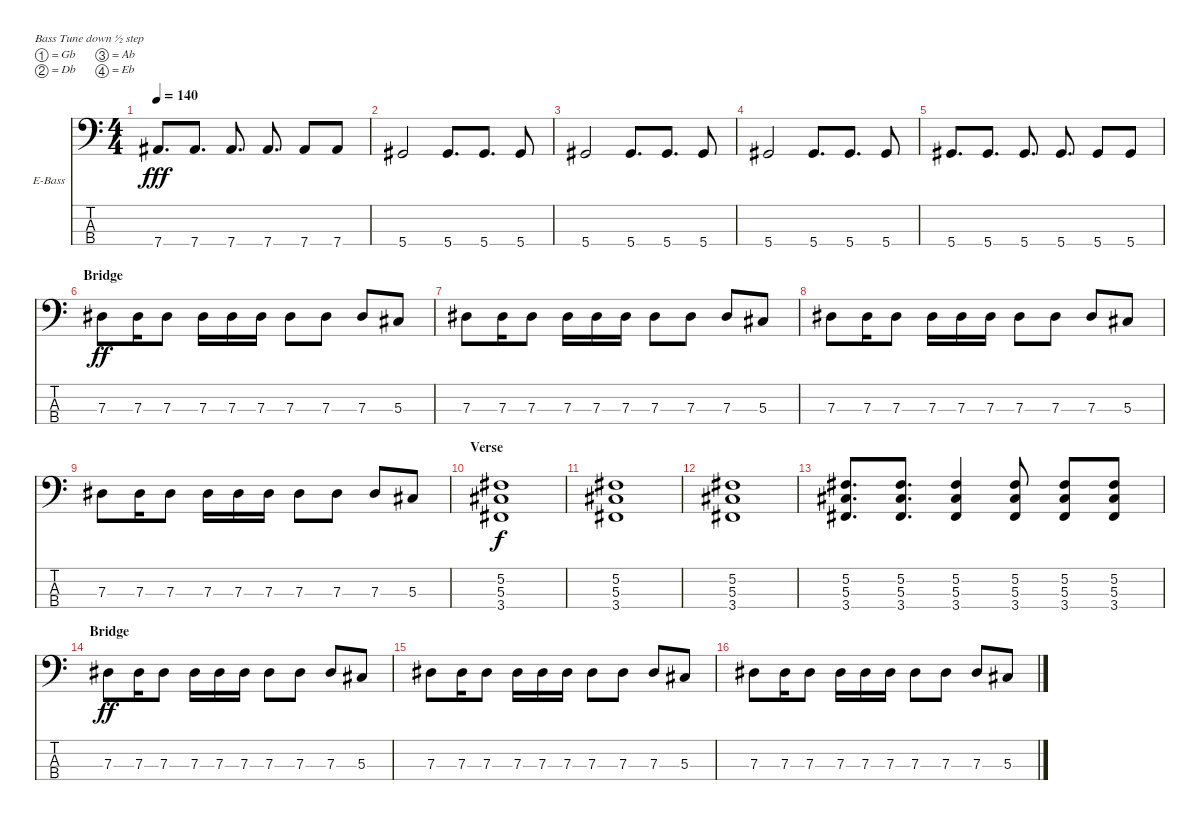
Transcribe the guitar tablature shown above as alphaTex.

\defaultSystemsLayout 4
\bracketExtendMode nobrackets
\firstSystemTrackNameOrientation horizontal
\otherSystemsTrackNameOrientation horizontal
\track ("Lemmy" "E-Bass") {instrument electricbassfinger}
\staff {score tabs}
\tuning (Gb2 Db2 Ab1 Eb1)
\ts (4 4)
\tempo 140
\clef f4
\scale
0.333333
\ks c
7.4.8{d dy fff} 7.4.8{d} 7.4.8{d} 7.4.8{d} 7.4.8 7.4.8 |
\scale
0.333333 5.4.2 5.4.8{d} 5.4.8{d} 5.4.8 |
\scale
0.333333 5.4.2 5.4.8{d} 5.4.8{d} 5.4.8 |
\scale
0.333333 5.4.2 5.4.8{d} 5.4.8{d} 5.4.8 |
\scale
0.333333 5.4.8{d} 5.4.8{d} 5.4.8{d} 5.4.8{d} 5.4.8 5.4.8 |
\section ("" "Bridge")
\scale
0.333333 7.3.8{dy ff} 7.3.16 7.3.8 7.3.16 7.3.16 7.3.16 7.3.8 7.3.8 7.3.8 5.3.8 |
\scale
0.333333 7.3.8 7.3.16 7.3.8 7.3.16 7.3.16 7.3.16 7.3.8 7.3.8 7.3.8 5.3.8 |
\scale
0.333333 7.3.8 7.3.16 7.3.8 7.3.16 7.3.16 7.3.16 7.3.8 7.3.8 7.3.8 5.3.8 |
\scale
0.333333 7.3.8 7.3.16 7.3.8 7.3.16 7.3.16 7.3.16 7.3.8 7.3.8 7.3.8 5.3.8 |
\section ("" "Verse")
\scale
0.333333 (3.4 5.3 5.2).1{dy f} |
\scale
0.333333 (3.4 5.3 5.2).1 |
\scale
0.333333 (3.4 5.3 5.2).1 |
\scale
0.333333 (3.4 5.3 5.2).8{d} (3.4 5.3 5.2).8{d} (3.4 5.3 5.2).4 (3.4 5.3 5.2).8 (3.4 5.3 5.2).8 (3.4 5.3 5.2).8 |
\section ("" "Bridge")
\scale
0.333333 7.3.8{dy ff} 7.3.16 7.3.8 7.3.16 7.3.16 7.3.16 7.3.8 7.3.8 7.3.8 5.3.8 |
\scale
0.333333 7.3.8 7.3.16 7.3.8 7.3.16 7.3.16 7.3.16 7.3.8 7.3.8 7.3.8 5.3.8 |
\scale
0.333333 7.3.8 7.3.16 7.3.8 7.3.16 7.3.16 7.3.16 7.3.8 7.3.8 7.3.8 5.3.8
